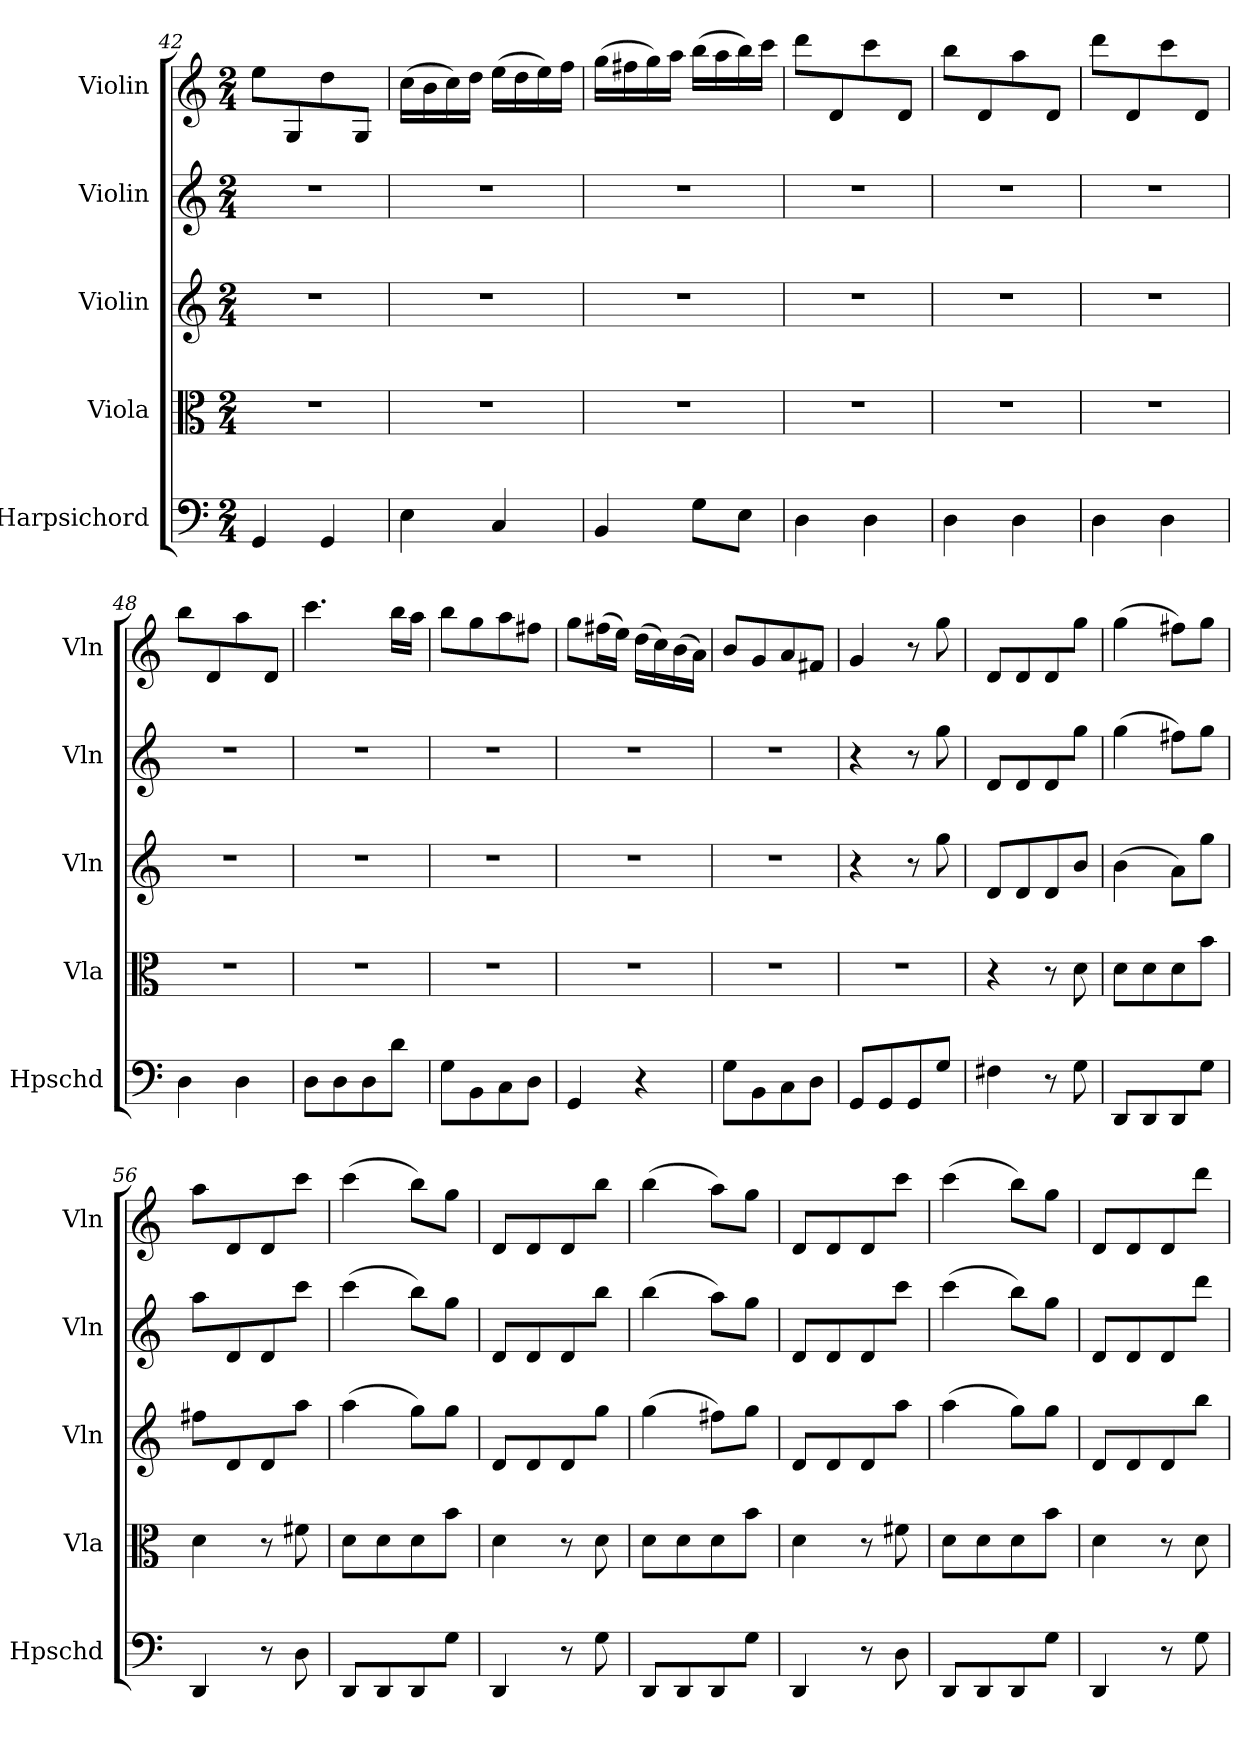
**kern	**kern	**kern	**kern	**kern
*part5	*part4	*part3	*part2	*part1
*staff5	*staff4	*staff3	*staff2	*staff1
*I"Harpsichord	*I"Viola	*I"Violin	*I"Violin	*I"Violin
*I'Hpschd	*I'Vla	*I'Vln	*I'Vln	*I'Vln
*clefF4	*clefC3	*clefG2	*clefG2	*clefG2
*k[]	*k[]	*k[]	*k[]	*k[]
*C:	*C:	*C:	*C:	*C:
*M2/4	*M2/4	*M2/4	*M2/4	*M2/4
=42	=42	=42	=42	=42
4GG/	2r	2r	2r	8ee\L
.	.	.	.	8G/
4GG/	.	.	.	8dd\
.	.	.	.	8G/J
=43	=43	=43	=43	=43
4E\	2r	2r	2r	(16cc\LL
.	.	.	.	16b\
.	.	.	.	16cc\)
.	.	.	.	16dd\JJ
4C/	.	.	.	(16ee\LL
.	.	.	.	16dd\
.	.	.	.	16ee\)
.	.	.	.	16ff\JJ
=44	=44	=44	=44	=44
4BB/	2r	2r	2r	(16gg\LL
.	.	.	.	16ff#X\
.	.	.	.	16gg\)
.	.	.	.	16aa\JJ
8G\L	.	.	.	(16bb\LL
.	.	.	.	16aa\
8E\J	.	.	.	16bb\)
.	.	.	.	16ccc\JJ
=45	=45	=45	=45	=45
4D\	2r	2r	2r	8ddd\L
.	.	.	.	8d/
4D\	.	.	.	8ccc\
.	.	.	.	8d/J
=46	=46	=46	=46	=46
4D\	2r	2r	2r	8bb\L
.	.	.	.	8d/
4D\	.	.	.	8aa\
.	.	.	.	8d/J
=47	=47	=47	=47	=47
4D\	2r	2r	2r	8ddd\L
.	.	.	.	8d/
4D\	.	.	.	8ccc\
.	.	.	.	8d/J
=48	=48	=48	=48	=48
4D\	2r	2r	2r	8bb\L
.	.	.	.	8d/
4D\	.	.	.	8aa\
.	.	.	.	8d/J
=49	=49	=49	=49	=49
8D\L	2r	2r	2r	4.ccc\
8D\	.	.	.	.
8D\	.	.	.	.
8d\J	.	.	.	16bb\LL
.	.	.	.	16aa\JJ
=50	=50	=50	=50	=50
8G\L	2r	2r	2r	8bb\L
8BB\	.	.	.	8gg\
8C\	.	.	.	8aa\
8D\J	.	.	.	8ff#X\J
=51	=51	=51	=51	=51
4GG/	2r	2r	2r	8gg\L
.	.	.	.	(16ff#X\L
.	.	.	.	16ee\JJ)
4r	.	.	.	(16dd\LL
.	.	.	.	16cc\)
.	.	.	.	(16b\
.	.	.	.	16a\JJ)
=52	=52	=52	=52	=52
8G\L	2r	2r	2r	8b/L
8BB\	.	.	.	8g/
8C\	.	.	.	8a/
8D\J	.	.	.	8f#X/J
=53	=53	=53	=53	=53
8GG/L	2r	4r	4r	4g/
8GG/	.	.	.	.
8GG/	.	8r	8r	8r
8G/J	.	8gg\	8gg\	8gg\
=54	=54	=54	=54	=54
4F#X\	4r	8d/L	8d/L	8d/L
.	.	8d/	8d/	8d/
8r	8r	8d/	8d/	8d/
8G\	8d\	8b/J	8gg\J	8gg\J
=55	=55	=55	=55	=55
8DD/L	8d\L	(4b\	(4gg\	(4gg\
8DD/	8d\	.	.	.
8DD/	8d\	8a\L)	8ff#X\L)	8ff#X\L)
8G\J	8b\J	8gg\J	8gg\J	8gg\J
=56	=56	=56	=56	=56
4DD/	4d\	8ff#X\L	8aa\L	8aa\L
.	.	8d/	8d/	8d/
8r	8r	8d/	8d/	8d/
8D\	8f#X\	8aa\J	8ccc\J	8ccc\J
=57	=57	=57	=57	=57
8DD/L	8d\L	(4aa\	(4ccc\	(4ccc\
8DD/	8d\	.	.	.
8DD/	8d\	8gg\L)	8bb\L)	8bb\L)
8G\J	8b\J	8gg\J	8gg\J	8gg\J
=58	=58	=58	=58	=58
4DD/	4d\	8d/L	8d/L	8d/L
.	.	8d/	8d/	8d/
8r	8r	8d/	8d/	8d/
8G\	8d\	8gg\J	8bb\J	8bb\J
=59	=59	=59	=59	=59
8DD/L	8d\L	(4gg\	(4bb\	(4bb\
8DD/	8d\	.	.	.
8DD/	8d\	8ff#X\L)	8aa\L)	8aa\L)
8G\J	8b\J	8gg\J	8gg\J	8gg\J
=60	=60	=60	=60	=60
4DD/	4d\	8d/L	8d/L	8d/L
.	.	8d/	8d/	8d/
8r	8r	8d/	8d/	8d/
8D\	8f#X\	8aa\J	8ccc\J	8ccc\J
=61	=61	=61	=61	=61
8DD/L	8d\L	(4aa\	(4ccc\	(4ccc\
8DD/	8d\	.	.	.
8DD/	8d\	8gg\L)	8bb\L)	8bb\L)
8G\J	8b\J	8gg\J	8gg\J	8gg\J
=62	=62	=62	=62	=62
4DD/	4d\	8d/L	8d/L	8d/L
.	.	8d/	8d/	8d/
8r	8r	8d/	8d/	8d/
8G\	8d\	8bb\J	8ddd\J	8ddd\J
=	=	=	=	=
*-	*-	*-	*-	*-
